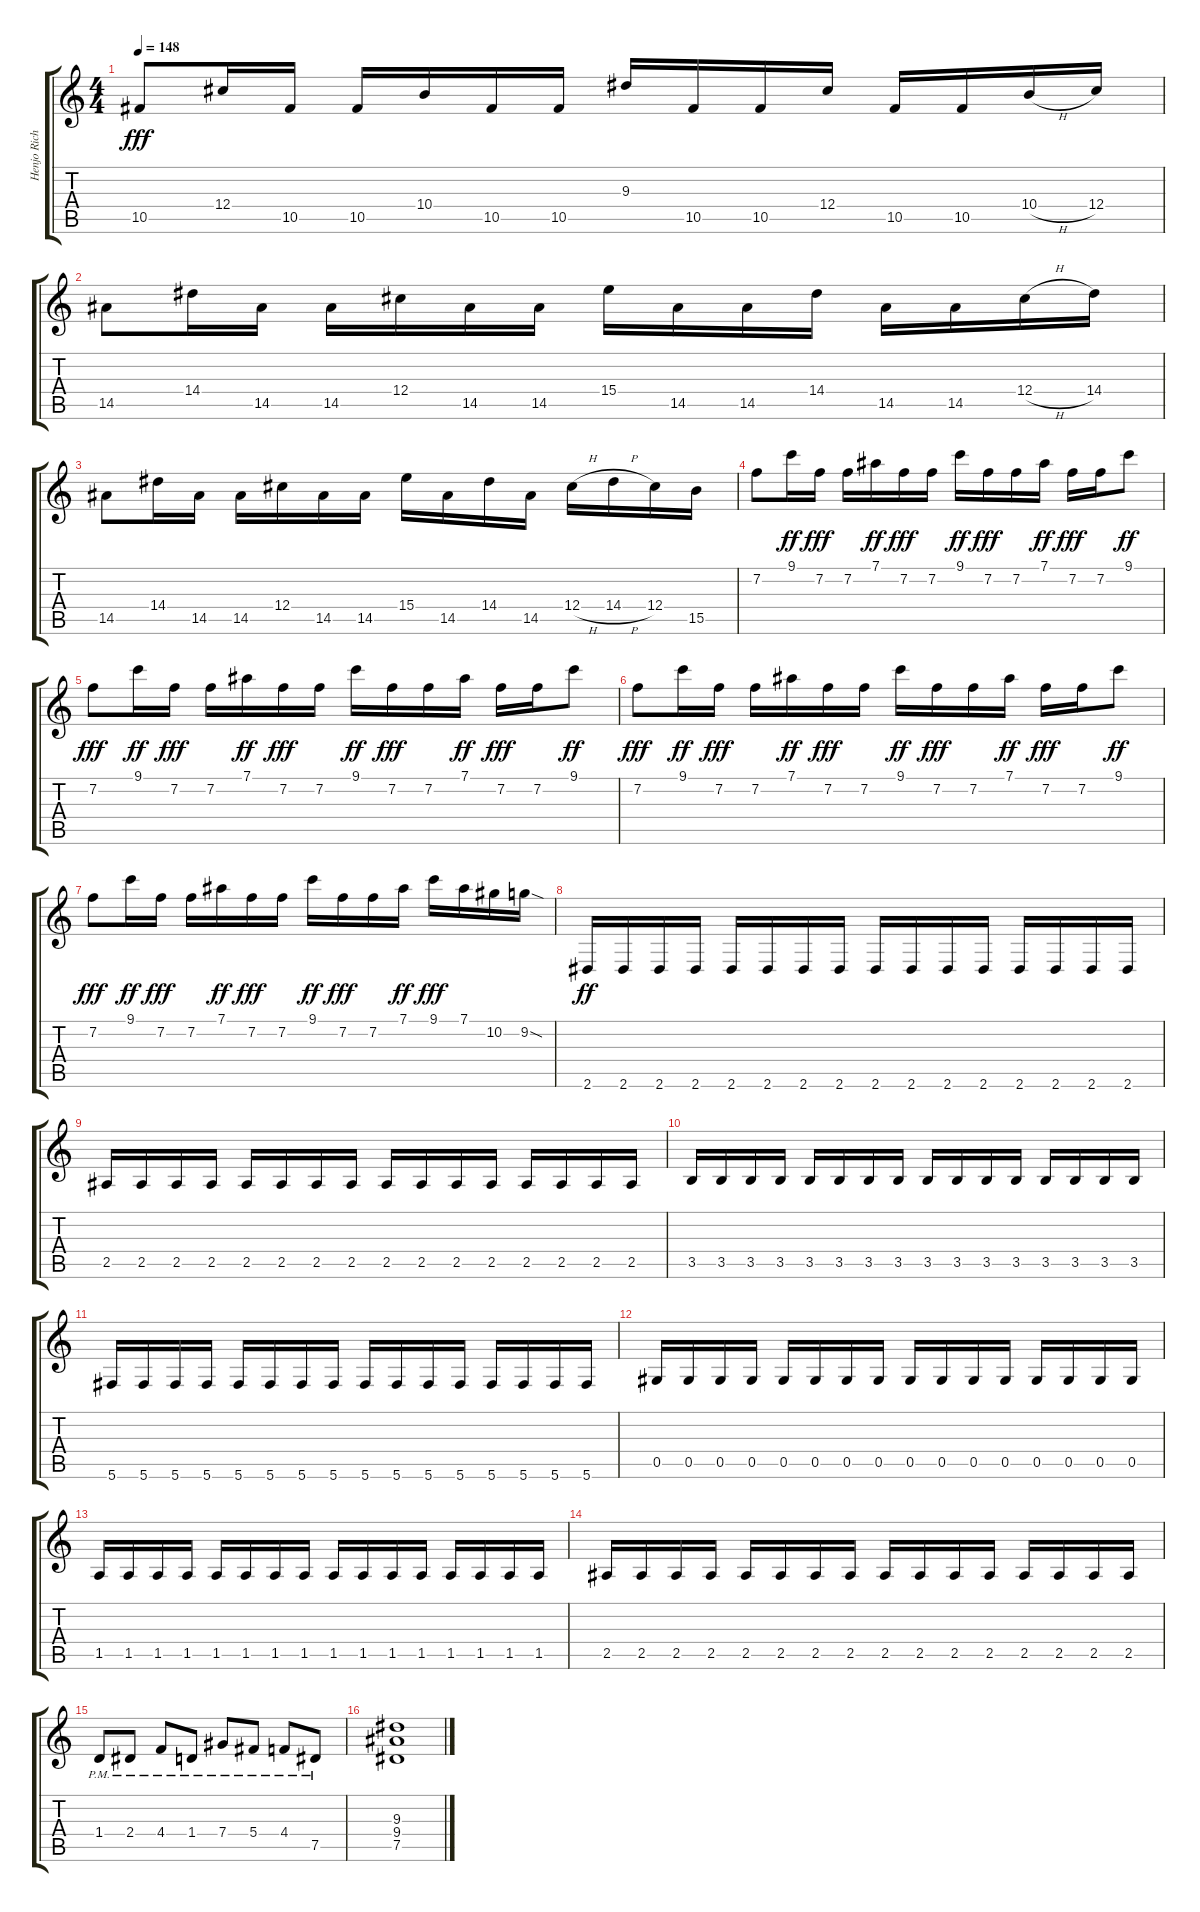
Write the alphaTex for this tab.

\track ("Henjo Richter<Guiar>" "Henjo Rich") {instrument distortionguitar}
\staff {score tabs}
\tuning (Eb4 Bb3 Gb3 Db3 Ab2 Db2) {hide}
\ts (4 4)
\tempo 148
\clef g2
\ks c
10.5.8{dy fff} 12.4.16 10.5.16 10.5.16 10.4.16 10.5.16 10.5.16 9.3.16 10.5.16 10.5.16 12.4.16 10.5.16 10.5.16 10.4{h}.16 12.4.16 |
14.5.8 14.4.16 14.5.16 14.5.16 12.4.16 14.5.16 14.5.16 15.4.16 14.5.16 14.5.16 14.4.16 14.5.16 14.5.16 12.4{h}.16 14.4.16 |
14.5.8 14.4.16 14.5.16 14.5.16 12.4.16 14.5.16 14.5.16 15.4.16 14.5.16 14.4.16 14.5.16 12.4{h}.16 14.4{h}.16 12.4.16 15.5.16 |
7.2.8 9.1.16{dy ff} 7.2.16{dy fff} 7.2.16 7.1.16{dy ff} 7.2.16{dy fff} 7.2.16 9.1.16{dy ff} 7.2.16{dy fff} 7.2.16 7.1.16{dy ff} 7.2.16{dy fff} 7.2.16 9.1.8{dy ff} |
7.2.8{dy fff} 9.1.16{dy ff} 7.2.16{dy fff} 7.2.16 7.1.16{dy ff} 7.2.16{dy fff} 7.2.16 9.1.16{dy ff} 7.2.16{dy fff} 7.2.16 7.1.16{dy ff} 7.2.16{dy fff} 7.2.16 9.1.8{dy ff} |
7.2.8{dy fff} 9.1.16{dy ff} 7.2.16{dy fff} 7.2.16 7.1.16{dy ff} 7.2.16{dy fff} 7.2.16 9.1.16{dy ff} 7.2.16{dy fff} 7.2.16 7.1.16{dy ff} 7.2.16{dy fff} 7.2.16 9.1.8{dy ff} |
7.2.8{dy fff} 9.1.16{dy ff} 7.2.16{dy fff} 7.2.16 7.1.16{dy ff} 7.2.16{dy fff} 7.2.16 9.1.16{dy ff} 7.2.16{dy fff} 7.2.16 7.1.16{dy ff} 9.1.16{dy fff} 7.1.16 10.2.16 9.2{sod}.16 |
2.6.16{dy ff} 2.6.16 2.6.16 2.6.16 2.6.16 2.6.16 2.6.16 2.6.16 2.6.16 2.6.16 2.6.16 2.6.16 2.6.16 2.6.16 2.6.16 2.6.16 |
2.5.16 2.5.16 2.5.16 2.5.16 2.5.16 2.5.16 2.5.16 2.5.16 2.5.16 2.5.16 2.5.16 2.5.16 2.5.16 2.5.16 2.5.16 2.5.16 |
3.5.16 3.5.16 3.5.16 3.5.16 3.5.16 3.5.16 3.5.16 3.5.16 3.5.16 3.5.16 3.5.16 3.5.16 3.5.16 3.5.16 3.5.16 3.5.16 |
5.6.16 5.6.16 5.6.16 5.6.16 5.6.16 5.6.16 5.6.16 5.6.16 5.6.16 5.6.16 5.6.16 5.6.16 5.6.16 5.6.16 5.6.16 5.6.16 |
0.5.16 0.5.16 0.5.16 0.5.16 0.5.16 0.5.16 0.5.16 0.5.16 0.5.16 0.5.16 0.5.16 0.5.16 0.5.16 0.5.16 0.5.16 0.5.16 |
1.5.16 1.5.16 1.5.16 1.5.16 1.5.16 1.5.16 1.5.16 1.5.16 1.5.16 1.5.16 1.5.16 1.5.16 1.5.16 1.5.16 1.5.16 1.5.16 |
2.5.16 2.5.16 2.5.16 2.5.16 2.5.16 2.5.16 2.5.16 2.5.16 2.5.16 2.5.16 2.5.16 2.5.16 2.5.16 2.5.16 2.5.16 2.5.16 |
1.4{pm}.8 2.4{pm}.8 4.4{pm}.8 1.4{pm}.8 7.4{pm}.8 5.4{pm}.8 4.4{pm}.8 7.5{pm}.8 |
(9.3 9.4 7.5).1
